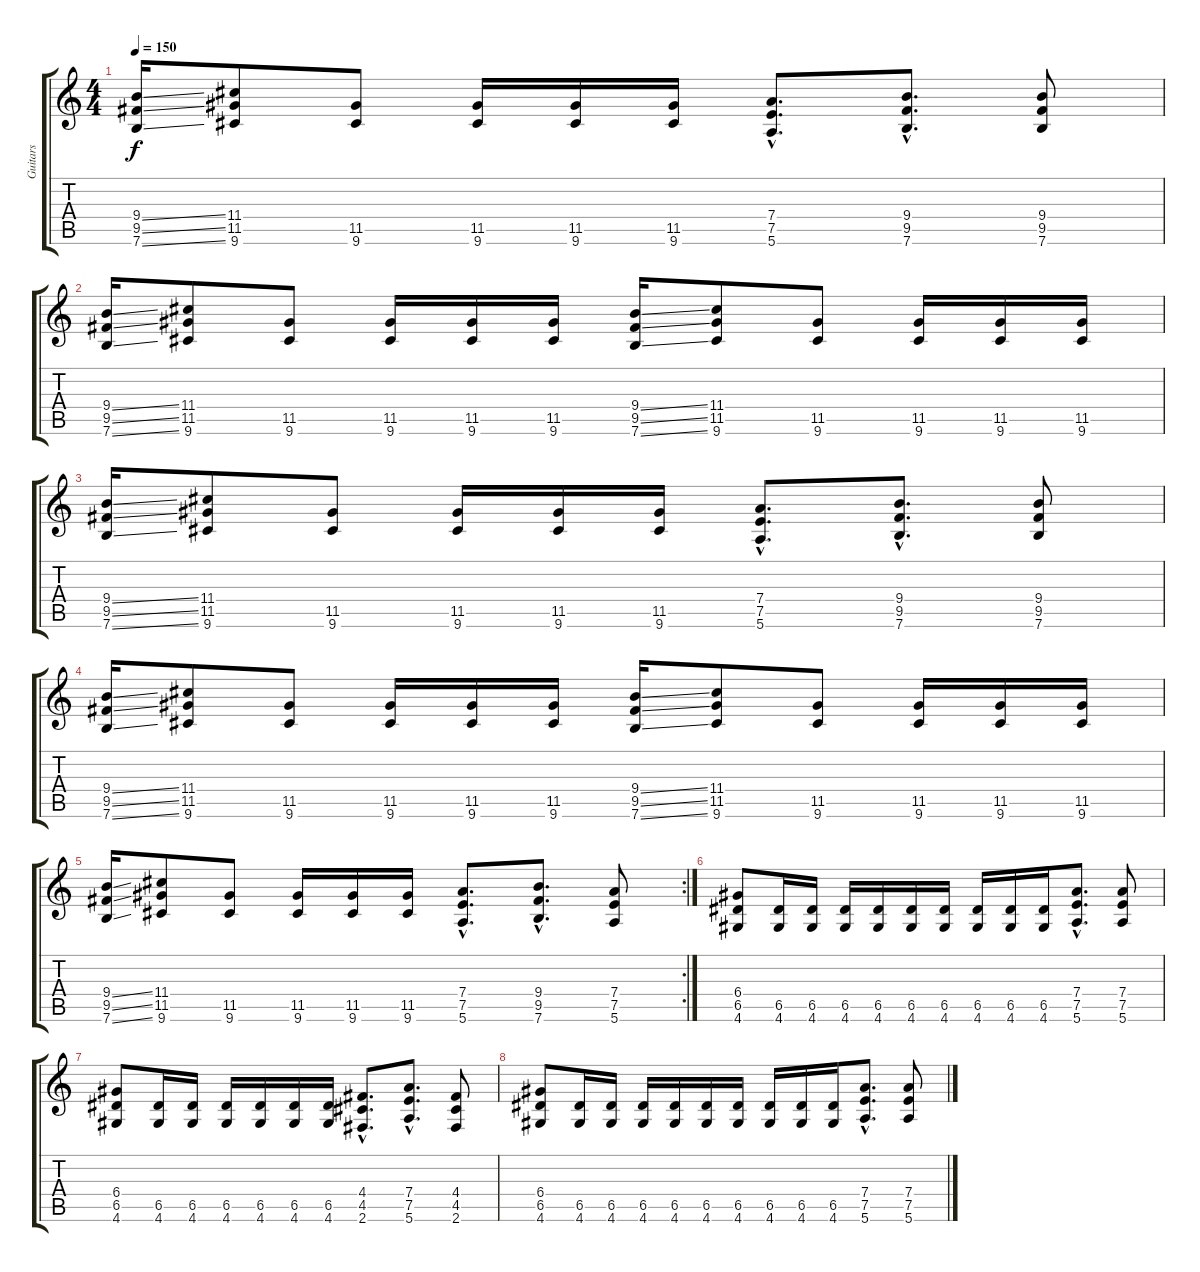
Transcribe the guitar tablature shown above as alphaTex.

\track ("Guitars" "Guitars") {instrument distortionguitar}
\staff {score tabs}
\tuning (E4 B3 G3 D3 A2 E2) {hide}
\ts (4 4)
\tempo 150
\clef g2
\ks c
(9.4{ss} 9.5{ss} 7.6{ss}).16{dy f} (11.4 11.5 9.6).8 (11.5 9.6).8 (11.5 9.6).16 (11.5 9.6).16 (11.5 9.6).16 (7.4{hac} 7.5{hac} 5.6{hac}).8{d} (9.4{hac} 9.5{hac} 7.6{hac}).8{d} (9.4 9.5 7.6).8 |
(9.4{ss} 9.5{ss} 7.6{ss}).16 (11.4 11.5 9.6).8 (11.5 9.6).8 (11.5 9.6).16 (11.5 9.6).16 (11.5 9.6).16 (9.4{ss} 9.5{ss} 7.6{ss}).16 (11.4 11.5 9.6).8 (11.5 9.6).8 (11.5 9.6).16 (11.5 9.6).16 (11.5 9.6).16 |
(9.4{ss} 9.5{ss} 7.6{ss}).16 (11.4 11.5 9.6).8 (11.5 9.6).8 (11.5 9.6).16 (11.5 9.6).16 (11.5 9.6).16 (7.4{hac} 7.5{hac} 5.6{hac}).8{d} (9.4{hac} 9.5{hac} 7.6{hac}).8{d} (9.4 9.5 7.6).8 |
(9.4{ss} 9.5{ss} 7.6{ss}).16 (11.4 11.5 9.6).8 (11.5 9.6).8 (11.5 9.6).16 (11.5 9.6).16 (11.5 9.6).16 (9.4{ss} 9.5{ss} 7.6{ss}).16 (11.4 11.5 9.6).8 (11.5 9.6).8 (11.5 9.6).16 (11.5 9.6).16 (11.5 9.6).16 |
\rc 2
(9.4{ss} 9.5{ss} 7.6{ss}).16 (11.4 11.5 9.6).8 (11.5 9.6).8 (11.5 9.6).16 (11.5 9.6).16 (11.5 9.6).16 (7.4{hac} 7.5{hac} 5.6{hac}).8{d} (9.4{hac} 9.5{hac} 7.6{hac}).8{d} (7.4 7.5 5.6).8 |
(6.4 6.5 4.6).8 (6.5 4.6).16 (6.5 4.6).16 (6.5 4.6).16 (6.5 4.6).16 (6.5 4.6).16 (6.5 4.6).16 (6.5 4.6).16 (6.5 4.6).16 (6.5 4.6).16 (7.4{hac} 7.5{hac} 5.6{hac}).8{d} (7.4 7.5 5.6).8 |
(6.4 6.5 4.6).8 (6.5 4.6).16 (6.5 4.6).16 (6.5 4.6).16 (6.5 4.6).16 (6.5 4.6).16 (6.5 4.6).16 (4.4{hac} 4.5{hac} 2.6{hac}).8{d} (7.4{hac} 7.5{hac} 5.6{hac}).8{d} (4.4 4.5 2.6).8 |
(6.4 6.5 4.6).8 (6.5 4.6).16 (6.5 4.6).16 (6.5 4.6).16 (6.5 4.6).16 (6.5 4.6).16 (6.5 4.6).16 (6.5 4.6).16 (6.5 4.6).16 (6.5 4.6).16 (7.4{hac} 7.5{hac} 5.6{hac}).8{d} (7.4 7.5 5.6).8
